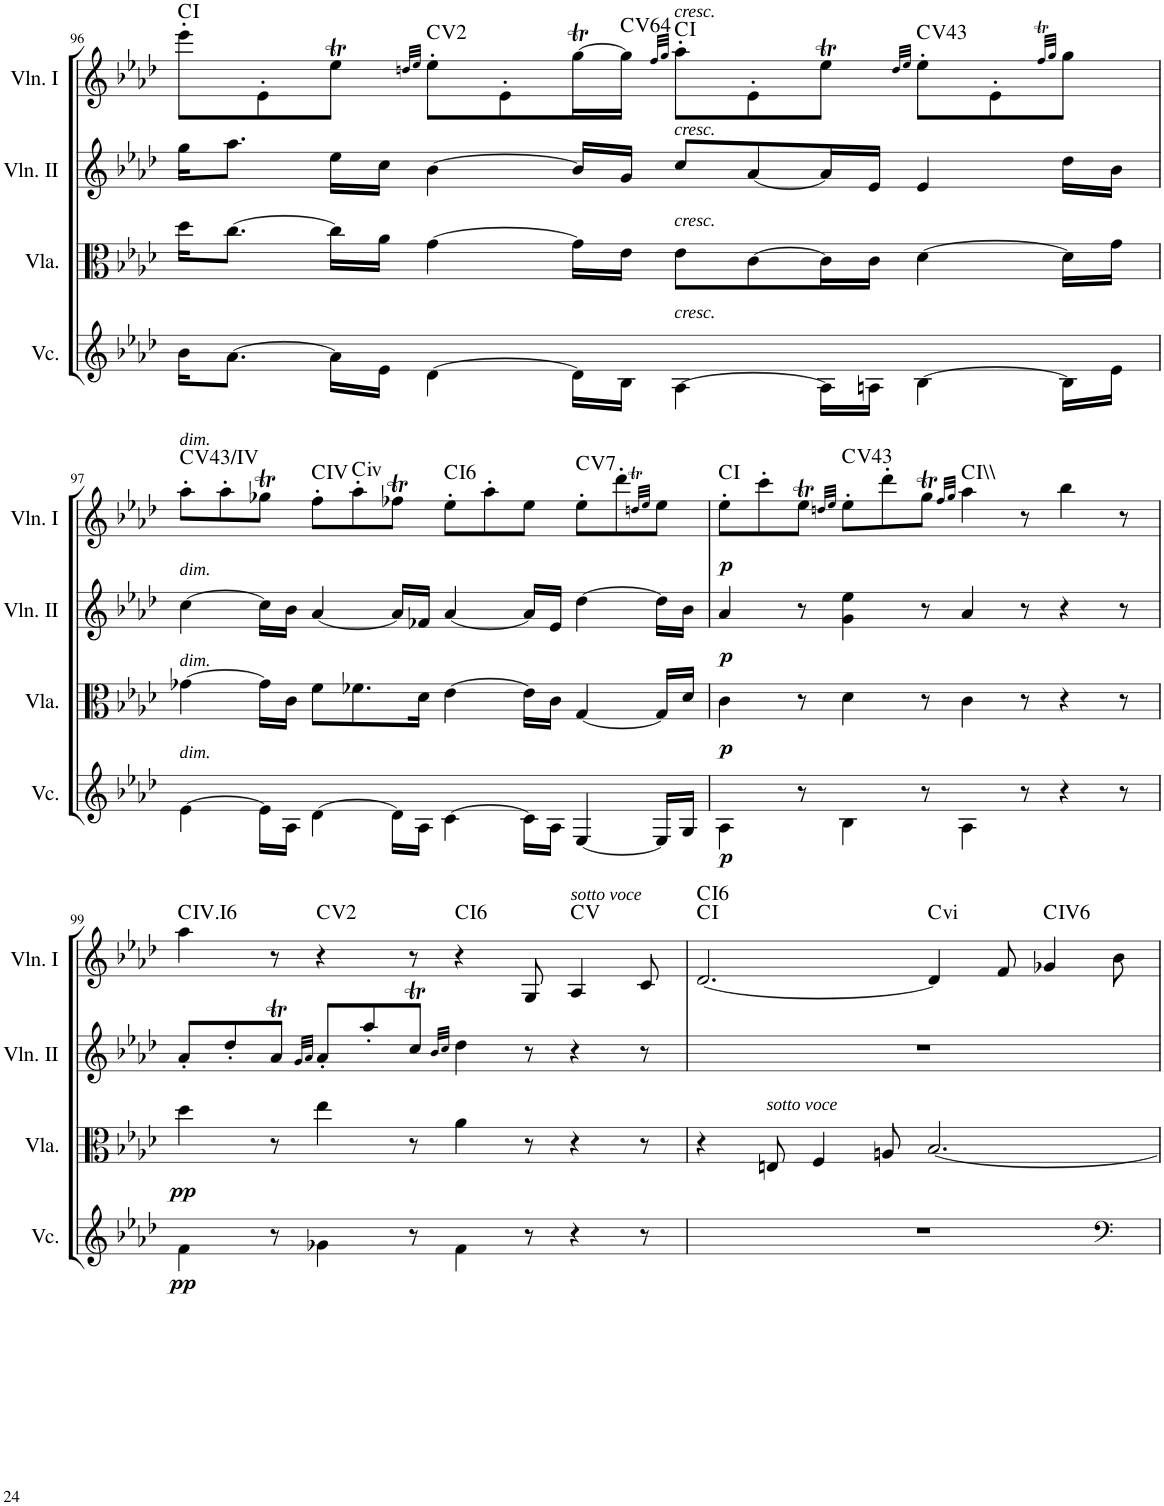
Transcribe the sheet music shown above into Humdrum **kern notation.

**kern	**dynam	**kern	**dynam	**kern	**dynam	**kern	**dynam	**harte
*part4	*part4	*part3	*part3	*part2	*part2	*part1	*part1	*part1
*staff4	*staff4	*staff3	*staff3	*staff2	*staff2	*staff1	*staff1	*
*I"Violoncello	*	*I"Viola	*	*I"Violin II	*	*I"Violin I	*	*
*I'Vc.	*	*I'Vla.	*	*I'Vln. II	*	*I'Vln. I	*	*
!!LO:PB:g=z
*clefG2	*	*clefC3	*	*clefG2	*	*clefG2	*	*
*k[b-e-a-d-]	*	*k[b-e-a-d-]	*	*k[b-e-a-d-]	*	*k[b-e-a-d-]	*	*
*M12/8	*	*M12/8	*	*M12/8	*	*M12/8	*	*
=96	=96	=96	=96	=96	=96	=96	=96	=96
16b-\KL	.	16dd-\KL	.	16gg\KL	.	8eee-'\L	.	C:maj
[8.a-\J	.	[8.cc\J	.	8.aa-\J	.	.	.	.
.	.	.	.	.	.	8e-'\	.	.
16a-\LL]	.	16cc\LL]	.	16ee-\LL	.	8ee-T\J	.	.
16e-\JJ	.	16a-\JJ	.	16cc\JJ	.	.	.	.
.	.	.	.	.	.	32qddn/LLL	.	.
.	.	.	.	.	.	32qee-/JJJ	.	.
[4d-\	.	[4g\	.	[4b-\	.	8ee-'\L	.	C:maj(2)
.	.	.	.	.	.	8e-'\	.	.
16d-\LL]	.	16g\LL]	.	16b-/LL]	.	[16ggt\L	.	.
!	!	!	!	!	!	!	!	!LO:H:kt=64
16B-\JJ	.	16e-\JJ	.	16g/JJ	.	16gg\JJ]	.	C:maj
.	.	.	.	.	.	32qff/LLL	.	.
.	.	.	.	.	.	32qgg/JJJ	.	.
!	!	!	!	!	!	!LO:TX:a:i:t=cresc.	!	!
!	!	!	!	!LO:TX:a:i:t=cresc.	!	!	!	!
!	!	!LO:TX:a:i:t=cresc.	!	!	!	!	!	!
!LO:TX:a:i:t=cresc.	!	!	!	!	!	!	!	!
[4A-\	.	8e-\L	.	8cc/L	.	8aa-'\L	.	C:maj
.	.	[8c\	.	[8a-/	.	8e-'\	.	.
16A-\LL]	.	16c\L]	.	16a-/L]	.	8ee-T\J	.	.
16An\JJ	.	16c\JJ	.	16e-/JJ	.	.	.	.
.	.	.	.	.	.	32qdd/LLL	.	.
.	.	.	.	.	.	32qee-/JJJ	.	.
!	!	!	!	!	!	!	!	!LO:H:kt=43
[4B-\	.	[4d-\	.	4e-/	.	8ee-'\L	.	C:maj
.	.	.	.	.	.	8e-'\	.	.
.	.	.	.	.	.	32qff>/LLL	.	.
.	.	.	.	.	.	32qgg/JJJ	.	.
16B-\LL]	.	16d-\LL]	.	16dd-\LL	.	8gg\J	.	.
16e-\JJ	.	16g\JJ	.	16b-\JJ	.	.	.	.
!!LO:LB:g=z
=97	=97	=97	=97	=97	=97	=97	=97	=97
!	!	!	!	!	!	!LO:TX:a:i:t=dim.	!	!
!	!	!	!	!LO:TX:a:i:t=dim.	!	!	!	!
!	!	!LO:TX:a:i:t=dim.	!	!	!	!	!	!
!LO:TX:a:i:t=dim.	!	!	!	!	!	!	!	!LO:H:kt=43/
[4e-\	.	[4g-X\	.	[4cc\	.	8aa-'\L	.	C:maj
.	.	.	.	.	.	8aa-'\	.	.
16e-\LL]	.	16g-\LL]	.	16cc\LL]	.	8gg-XT\J	.	.
16A-\JJ	.	16c\JJ	.	16b-\JJ	.	.	.	.
[4d-\	.	8f\L	.	[4a-/	.	8ff'\L	.	C:maj
!	!	!	!	!	!	!	!	!LO:H:kt=iv
.	.	8.f-X\	.	.	.	8aa-'\	.	.
16d-\LL]	.	.	.	16a-/LL]	.	8ff-XT\J	.	.
16A-\JJ	.	16d-\Jk	.	16f-X/JJ	.	.	.	.
!	!	!	!	!	!	!	!	!LO:H:kt=6
[4c\	.	[4e-\	.	[4a-/	.	8ee-'\L	.	C:maj6
.	.	.	.	.	.	8aa-'\	.	.
16c\LL]	.	16e-\LL]	.	16a-/LL]	.	8ee-\J	.	.
16A-\JJ	.	16c\JJ	.	16e-/JJ	.	.	.	.
!	!	!	!	!	!	!	!	!LO:H:kt=7
[4E-/	.	[4G/	.	[4dd-\	.	8ee-'\L	.	C:7
.	.	.	.	.	.	8ddd-'\	.	.
.	.	.	.	.	.	32qddn>/LLL	.	.
.	.	.	.	.	.	32qee-/JJJ	.	.
16E-/LL]	.	16G/LL]	.	16dd-\LL]	.	8ee-\J	.	.
16G/JJ	.	16d-/JJ	.	16b-\JJ	.	.	.	.
=98	=98	=98	=98	=98	=98	=98	=98	=98
!	!LO:DY:b	!	!LO:DY:b	!	!LO:DY:b	!	!LO:DY:b	!
4A-\	p	4c\	p	4a-/	p	8ee-'\L	p	C:maj
.	.	.	.	.	.	8ccc'\	.	.
8r	.	8r	.	8r	.	8ee-T\J	.	.
.	.	.	.	.	.	32qddn/LLL	.	.
.	.	.	.	.	.	32qee-/JJJ	.	.
!	!	!	!	!	!	!	!	!LO:H:kt=43
4B-\	.	4d-\	.	4g\ 4ee-\	.	8ee-'\L	.	C:maj
.	.	.	.	.	.	8ddd-'\	.	.
8r	.	8r	.	8r	.	8ggt\J	.	.
.	.	.	.	.	.	32qff/LLL	.	.
.	.	.	.	.	.	32qgg/JJJ	.	.
4A-\	.	4c\	.	4a-/	.	4aa-\	.	C:maj
8r	.	8r	.	8r	.	8r	.	.
4r	.	4r	.	4r	.	4bb-\	.	.
8r	.	8r	.	8r	.	8r	.	.
!!LO:LB:g=z
=99	=99	=99	=99	=99	=99	=99	=99	=99
!	!LO:DY:b	!	!LO:DY:b	!	!	!	!	!LO:H:kt=6
4f\	pp	4dd-\	pp	8a-'/L	.	4aa-\	.	C:maj6
.	.	.	.	8dd-'/	.	.	.	.
8r	.	8r	.	8a-T/J	.	8r	.	.
.	.	.	.	32qg/LLL	.	.	.	.
.	.	.	.	32qa-/JJJ	.	.	.	.
4g-X\	.	4ee-\	.	8a-'/L	.	4r	.	C:maj(2)
.	.	.	.	8aa-'/	.	.	.	.
8r	.	8r	.	8cct/J	.	8r	.	.
.	.	.	.	32qb-/LLL	.	.	.	.
.	.	.	.	32qcc/JJJ	.	.	.	.
!	!	!	!	!	!	!	!	!LO:H:kt=6
4f\	.	4a-\	.	4dd-\	.	4r	.	C:maj6
8r	.	8r	.	8r	.	8G/	.	.
!	!	!	!	!	!	!LO:TX:a:i:t=sotto voce	!	!
4r	.	4r	.	4r	.	4A-/	.	C:maj
8r	.	8r	.	8r	.	8c/	.	.
=100	=100	=100	=100	=100	=100	=100	=100	=100
!	!	!	!	!	!	!	!	!LO:H:n=2:kt=6
1.r	.	4r	.	1.r	.	[2.d-/	.	C:maj C:maj6
!	!	!LO:TX:a:i:t=sotto voce	!	!	!	!	!	!
.	.	8En/	.	.	.	.	.	.
.	.	4F/	.	.	.	.	.	.
.	.	8An/	.	.	.	.	.	.
!	!	!	!	!	!	!	!	!LO:H:kt=vi
.	.	[2.B-/	.	.	.	4d-/]	.	.
.	.	.	.	.	.	8f/	.	.
!	!	!	!	!	!	!	!	!LO:H:kt=6
.	.	.	.	.	.	4g-X/	.	C:maj6
*clefF4	*	*	*	*	*	*	*	*
.	.	.	.	.	.	8b-\	.	.
=	=	=	=	=	=	=	=	=
*-	*-	*-	*-	*-	*-	*-	*-	*-
